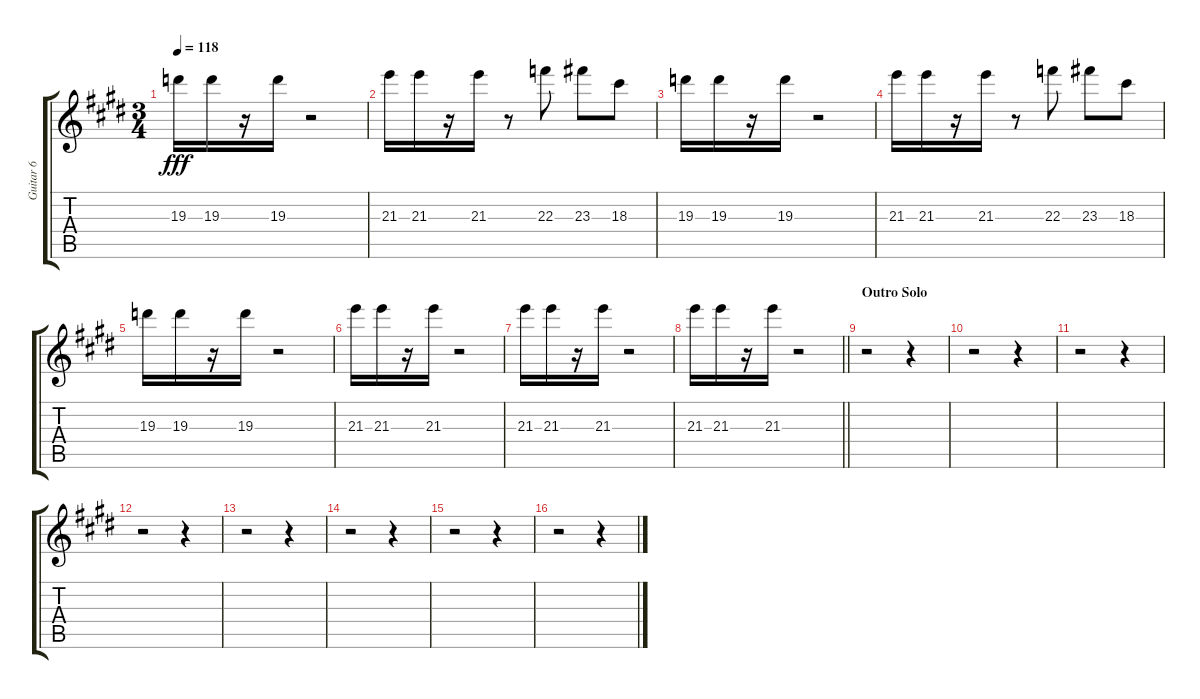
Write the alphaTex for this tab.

\track ("Guitar 6" "Guitar 6") {instrument distortionguitar}
\staff {score tabs}
\tuning (E4 B3 G3 D3 A2 E2) {hide}
\ts (3 4)
\tempo 118
\clef g2
\ks e
19.3.16{dy fff} 19.3.16 r.16 19.3.16 r.2 |
21.3.16 21.3.16 r.16 21.3.16 r.8 22.3.8 23.3.8 18.3.8 |
19.3.16 19.3.16 r.16 19.3.16 r.2 |
21.3.16 21.3.16 r.16 21.3.16 r.8 22.3.8 23.3.8 18.3.8 |
19.3.16 19.3.16 r.16 19.3.16 r.2 |
21.3.16 21.3.16 r.16 21.3.16 r.2 |
21.3.16 21.3.16 r.16 21.3.16 r.2 |
\barLineRight lightlight
21.3.16 21.3.16 r.16 21.3.16 r.2 |
\section ("" "Outro Solo")
r.2 r.4 |
r.2 r.4 |
r.2 r.4 |
r.2 r.4 |
r.2 r.4 |
r.2 r.4 |
r.2 r.4 |
r.2 r.4
